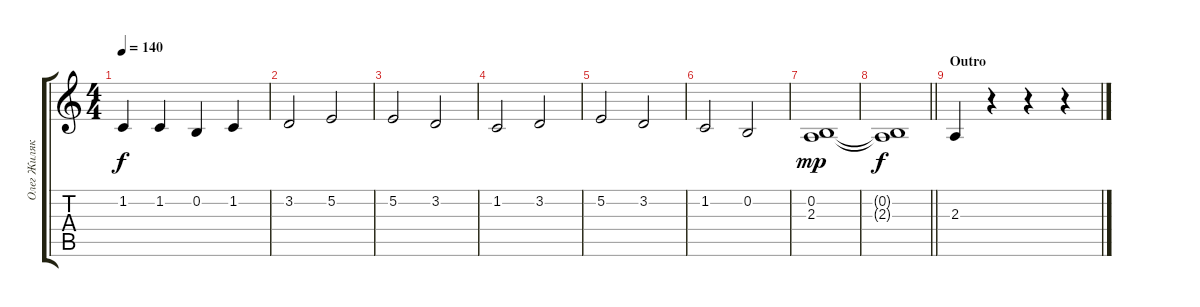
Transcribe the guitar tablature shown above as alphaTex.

\track ("Олег Жиляков" "Олег Жиляк") {instrument lead2sawtooth}
\staff {score tabs}
\tuning (E4 B3 G3 D3 A2 E2) {hide}
\ts (4 4)
\tempo 140
\clef g2
\ks c
1.2.4{dy f} 1.2.4 0.2.4 1.2.4 |
3.2.2 5.2.2 |
5.2.2 3.2.2 |
1.2.2 3.2.2 |
5.2.2 3.2.2 |
1.2.2 0.2.2 |
(0.2 2.3).1{dy mp} |
\barLineRight lightlight
(0.2{t} 2.3{t}).1{dy f} |
\section ("" "Outro")
2.3.4 r.4 r.4 r.4
